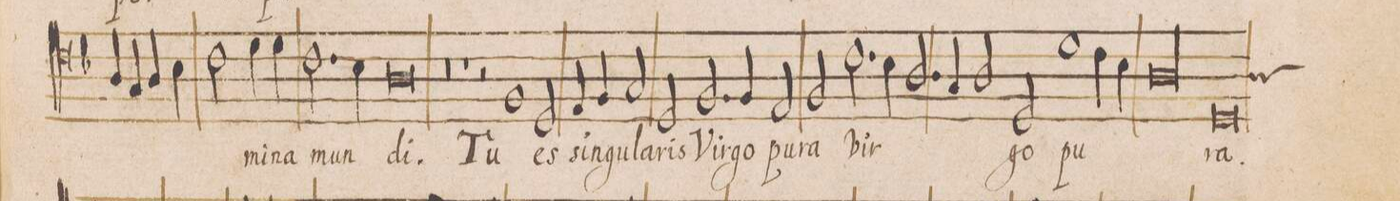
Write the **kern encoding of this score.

**kern	**text
*I"ALTVS	*
*clefC4	*
*k[b-]	*
*met(C|)	*
*M2/1	*
4A/	.
4G/	.
4A/	.
4B-\	.
=28-	=28-
2c\	.
4d\	-mi-
4d\	-na
2.c\	mun-
4B-\	.
=29-	=29-
0A	-di.
=30-	=30-
0r	.
=31-	=31-
1r	.
2r	.
1F/	Tu
=32-	=32-
2D/	es
4E/	sin-
4F/	-gu-
2G/	-la-
=33-	=33-
2D/	-ris
2.F/	Vir-
4F/	-go
2E/	pu-
=34-	=34-
2F/	-ra
2.c\	Vir-
4B-\	.
2.A/	.
=35-	=35-
4G/	.
2A/	.
2D/	-go
1d\	pu-
=36-	=36-
4c\	.
4B-\	.
00A/	.
=37-	=37-
=38-	=38-
*custos:a	*
0D	-ra.
=39-	=39-
*-	*-
